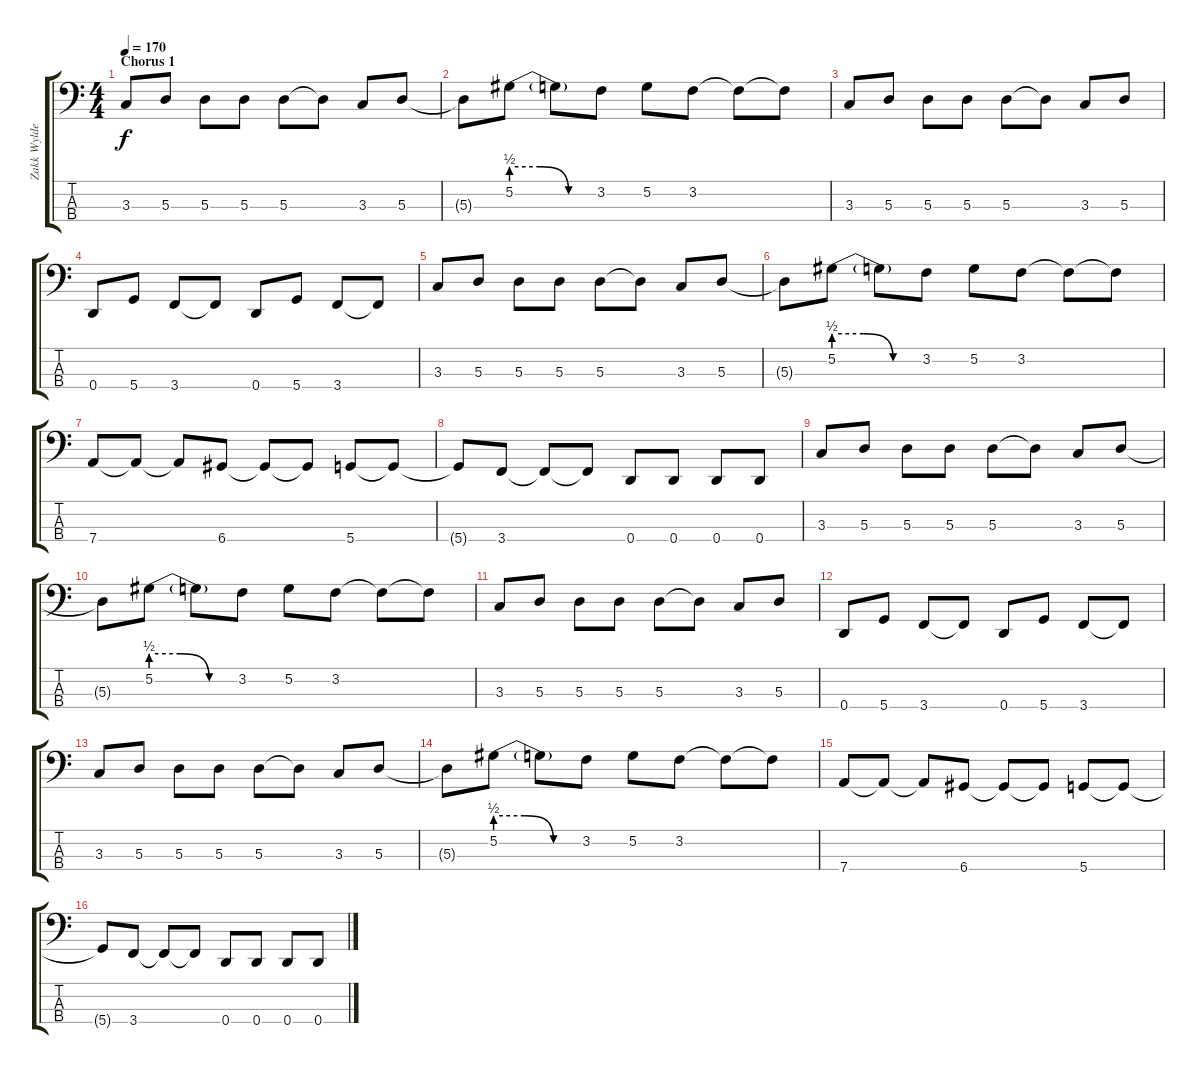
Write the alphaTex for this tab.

\track ("Zakk Wylde (Bass)" "Zakk Wylde") {instrument electricbassfinger}
\staff {score tabs}
\tuning (G2 D2 A1 D1) {hide}
\ts (4 4)
\section ("" "Chorus 1")
\tempo 170
\clef f4
\ks c
3.3.8{dy f} 5.3.8 5.3.8 5.3.8 5.3.8 5.3{t}.8 3.3.8 5.3.8 |
5.3{t}.8 5.2{be (custom 0 2 20 2 40 0 60 0)}.8 5.2{t}.8 3.2.8 5.2.8 3.2.8 3.2{t}.8 3.2{t}.8 |
3.3.8 5.3.8 5.3.8 5.3.8 5.3.8 5.3{t}.8 3.3.8 5.3.8 |
0.4.8 5.4.8 3.4.8 3.4{t}.8 0.4.8 5.4.8 3.4.8 3.4{t}.8 |
3.3.8 5.3.8 5.3.8 5.3.8 5.3.8 5.3{t}.8 3.3.8 5.3.8 |
5.3{t}.8 5.2{be (custom 0 2 20 2 40 0 60 0)}.8 5.2{t}.8 3.2.8 5.2.8 3.2.8 3.2{t}.8 3.2{t}.8 |
7.4.8 7.4{t}.8 7.4{t}.8 6.4.8 6.4{t}.8 6.4{t}.8 5.4.8 5.4{t}.8 |
5.4{t}.8 3.4.8 3.4{t}.8 3.4{t}.8 0.4.8 0.4.8 0.4.8 0.4.8 |
3.3.8 5.3.8 5.3.8 5.3.8 5.3.8 5.3{t}.8 3.3.8 5.3.8 |
5.3{t}.8 5.2{be (custom 0 2 20 2 40 0 60 0)}.8 5.2{t}.8 3.2.8 5.2.8 3.2.8 3.2{t}.8 3.2{t}.8 |
3.3.8 5.3.8 5.3.8 5.3.8 5.3.8 5.3{t}.8 3.3.8 5.3.8 |
0.4.8 5.4.8 3.4.8 3.4{t}.8 0.4.8 5.4.8 3.4.8 3.4{t}.8 |
3.3.8 5.3.8 5.3.8 5.3.8 5.3.8 5.3{t}.8 3.3.8 5.3.8 |
5.3{t}.8 5.2{be (custom 0 2 20 2 40 0 60 0)}.8 5.2{t}.8 3.2.8 5.2.8 3.2.8 3.2{t}.8 3.2{t}.8 |
7.4.8 7.4{t}.8 7.4{t}.8 6.4.8 6.4{t}.8 6.4{t}.8 5.4.8 5.4{t}.8 |
5.4{t}.8 3.4.8 3.4{t}.8 3.4{t}.8 0.4.8 0.4.8 0.4.8 0.4.8
